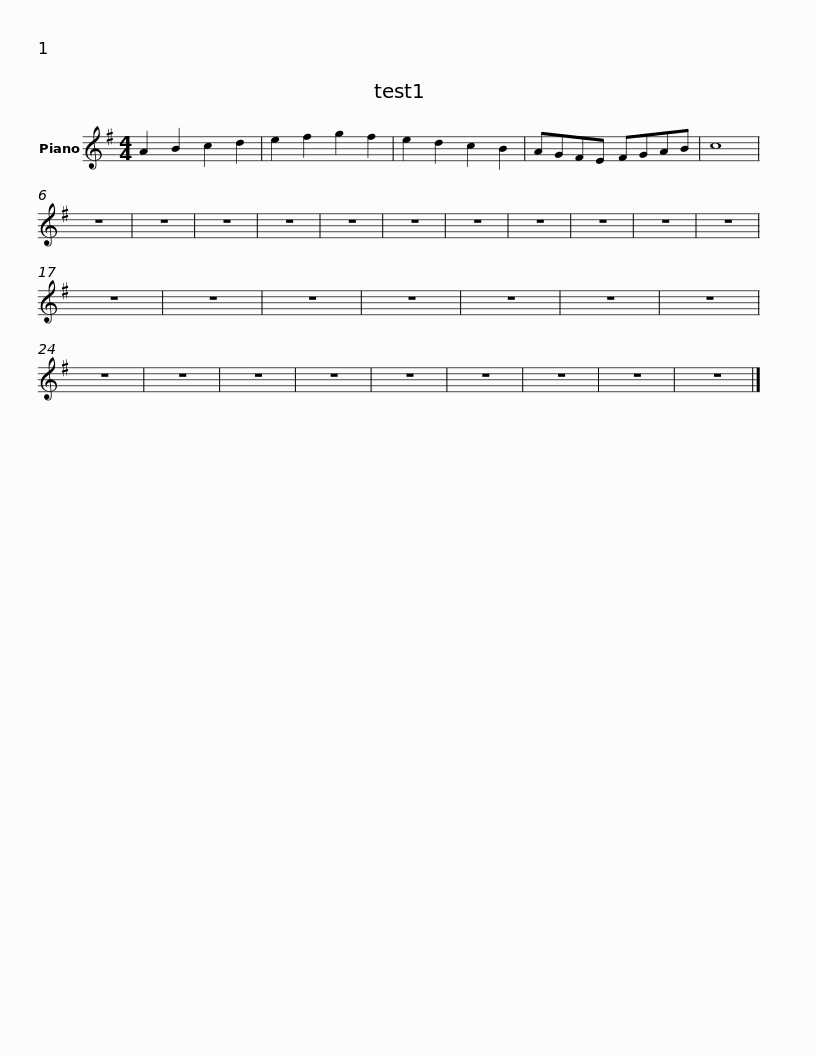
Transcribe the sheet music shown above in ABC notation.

X:1
L:1/8
M:4/4
I:linebreak $
K:G
V:1 treble
V:1
 A2 B2 c2 d2 | e2 f2 g2 f2 | e2 d2 c2 B2 | AGFE FGAB | c8 | %5
 z8 | z8 | z8 | z8 | z8 | %10
 z8 | z8 | z8 | z8 |$ z8 | %15
 z8 | z8 | z8 | z8 | z8 | %20
 z8 | z8 | z8 | z8 | z8 | %25
 z8 | z8 | z8 | z8 | z8 | %30
 z8 | z8 |] %32
